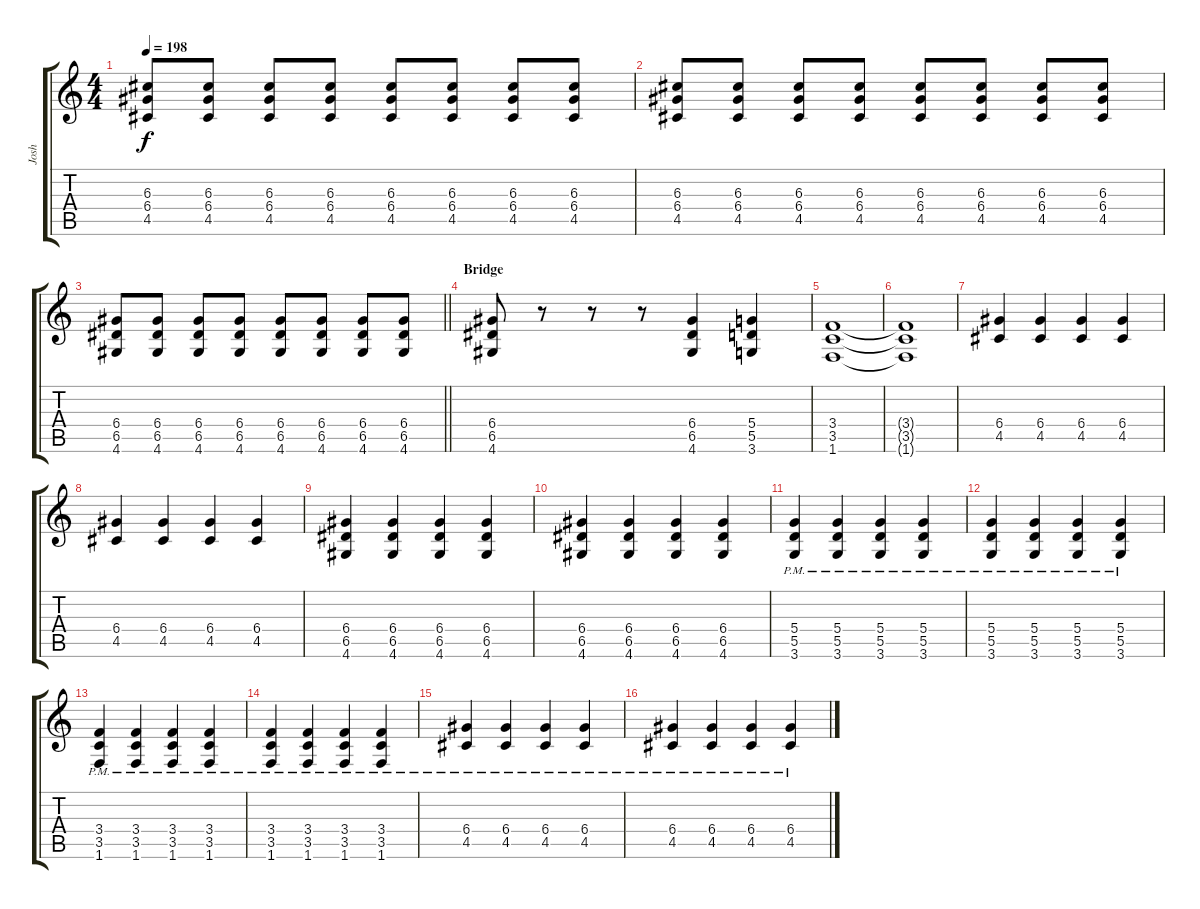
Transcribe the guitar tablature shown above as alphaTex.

\track ("Josh" "Josh") {mute instrument distortionguitar}
\staff {score tabs}
\tuning (E4 B3 G3 D3 A2 E2) {hide}
\ts (4 4)
\tempo 198
\clef g2
\ks c
(6.3 6.4 4.5).8{dy f} (6.3 6.4 4.5).8 (6.3 6.4 4.5).8 (6.3 6.4 4.5).8 (6.3 6.4 4.5).8 (6.3 6.4 4.5).8 (6.3 6.4 4.5).8 (6.3 6.4 4.5).8 |
(6.3 6.4 4.5).8 (6.3 6.4 4.5).8 (6.3 6.4 4.5).8 (6.3 6.4 4.5).8 (6.3 6.4 4.5).8 (6.3 6.4 4.5).8 (6.3 6.4 4.5).8 (6.3 6.4 4.5).8 |
\barLineRight lightlight
(6.4 6.5 4.6).8 (6.4 6.5 4.6).8 (6.4 6.5 4.6).8 (6.4 6.5 4.6).8 (6.4 6.5 4.6).8 (6.4 6.5 4.6).8 (6.4 6.5 4.6).8 (6.4 6.5 4.6).8 |
\section ("" "Bridge")
(6.4 6.5 4.6).8 r.8 r.8 r.8 (6.4 6.5 4.6).4 (5.4 5.5 3.6).4 |
(3.4 3.5 1.6).1 |
(3.4{t} 3.5{t} 1.6{t}).1 |
(6.4 4.5).4 (6.4 4.5).4 (6.4 4.5).4 (6.4 4.5).4 |
(6.4 4.5).4 (6.4 4.5).4 (6.4 4.5).4 (6.4 4.5).4 |
(6.4 6.5 4.6).4 (6.4 6.5 4.6).4 (6.4 6.5 4.6).4 (6.4 6.5 4.6).4 |
(6.4 6.5 4.6).4 (6.4 6.5 4.6).4 (6.4 6.5 4.6).4 (6.4 6.5 4.6).4 |
(5.4{pm} 5.5{pm} 3.6{pm}).4 (5.4{pm} 5.5{pm} 3.6{pm}).4 (5.4{pm} 5.5{pm} 3.6{pm}).4 (5.4{pm} 5.5{pm} 3.6{pm}).4 |
(5.4{pm} 5.5{pm} 3.6{pm}).4 (5.4{pm} 5.5{pm} 3.6{pm}).4 (5.4{pm} 5.5{pm} 3.6{pm}).4 (5.4{pm} 5.5{pm} 3.6{pm}).4 |
(3.4{pm} 3.5{pm} 1.6{pm}).4 (3.4{pm} 3.5{pm} 1.6{pm}).4 (3.4{pm} 3.5{pm} 1.6{pm}).4 (3.4{pm} 3.5{pm} 1.6{pm}).4 |
(3.4{pm} 3.5{pm} 1.6{pm}).4 (3.4{pm} 3.5{pm} 1.6{pm}).4 (3.4{pm} 3.5{pm} 1.6{pm}).4 (3.4{pm} 3.5{pm} 1.6{pm}).4 |
(6.4{pm} 4.5{pm}).4 (6.4{pm} 4.5{pm}).4 (6.4{pm} 4.5{pm}).4 (6.4{pm} 4.5{pm}).4 |
(6.4{pm} 4.5{pm}).4 (6.4{pm} 4.5{pm}).4 (6.4{pm} 4.5{pm}).4 (6.4{pm} 4.5{pm}).4
